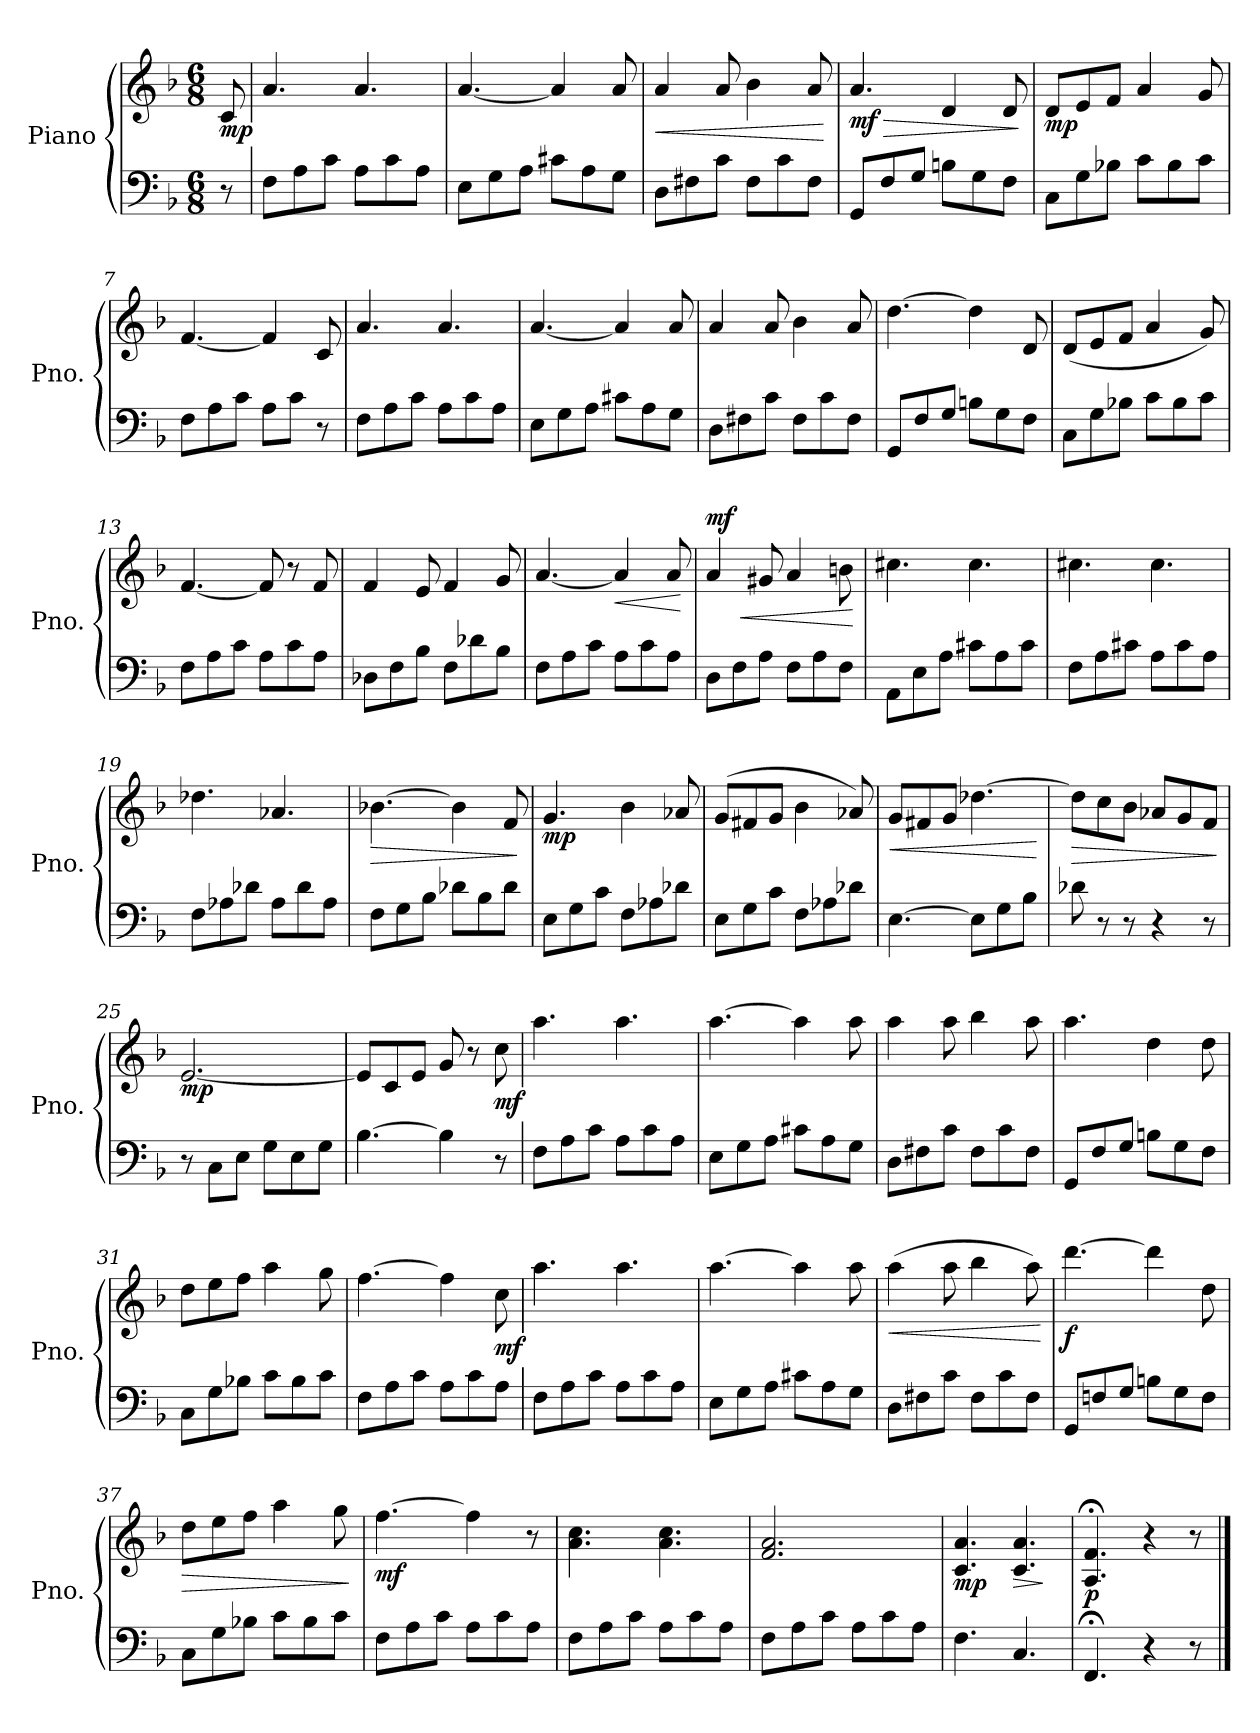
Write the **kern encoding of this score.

**kern	**kern	**dynam
*part1	*part1	*part1
*staff2	*staff1	*staff1/2
*I"Piano	*	*
*I'Pno.	*	*
*clefF4	*clefG2	*
*k[b-]	*k[b-]	*
*M6/8	*M6/8	*
*MM75	*MM75	*
=1	=1	=1
!	!	!LO:DY:b
8r	8c/	mp
=2	=2	=2
8F\L	4.a/	.
8A\	.	.
8c\J	.	.
8A\L	4.a/	.
8c\	.	.
8A\J	.	.
=3	=3	=3
8E\L	[4.a/	.
8G\	.	.
8A\J	.	.
8c#X\L	4a/]	.
8A\	.	.
8G\J	8a/	.
=4	=4	=4
!	!	!LO:HP:b
8D\L	4a/	<
8F#X\	.	.
8c\J	8a/	.
8F#\L	4b-\	.
8c\	.	.
8F#\J	8a/	.
.	.	[
=5	=5	=5
!	!	!LO:HP:b
!	!	!LO:DY:n=1:b
8GG/L	4.a/	> mf
8F/	.	.
8G/J	.	.
8Bn\L	4d/	.
8G\	.	.
8F\J	8d/	.
.	.	]
=6	=6	=6
!	!	!LO:DY:b
8C\L	8d/L	mp
8G\	8e/	.
8B-X\J	8f/J	.
8c\L	4a/	.
8B-\	.	.
8c\J	8g/	.
=7	=7	=7
8F\L	[4.f/	.
8A\	.	.
8c\J	.	.
8A\L	4f/]	.
8c\J	.	.
8r	8c/	.
=8	=8	=8
8F\L	4.a/	.
8A\	.	.
8c\J	.	.
8A\L	4.a/	.
8c\	.	.
8A\J	.	.
=9	=9	=9
8E\L	[4.a/	.
8G\	.	.
8A\J	.	.
8c#X\L	4a/]	.
8A\	.	.
8G\J	8a/	.
=10	=10	=10
8D\L	4a/	.
8F#X\	.	.
8c\J	8a/	.
8F#\L	4b-\	.
8c\	.	.
8F#\J	8a/	.
=11	=11	=11
8GG/L	[4.dd\	.
8F/	.	.
8G/J	.	.
8Bn\L	4dd\]	.
8G\	.	.
8F\J	8d/	.
=12	=12	=12
8C\L	(<8d/L	.
8G\	8e/	.
8B-X\J	8f/J	.
8c\L	4a/	.
8B-\	.	.
8c\J	8g/)	.
=13	=13	=13
8F\L	[4.f/	.
8A\	.	.
8c\J	.	.
8A\L	8f/]	.
8c\	8r	.
8A\J	8f/	.
=14	=14	=14
8D-X\L	4f/	.
8F\	.	.
8B-\J	8e/	.
8F\L	4f/	.
8d-X\	.	.
8B-\J	8g/	.
=15	=15	=15
8F\L	[4.a/	.
8A\	.	.
8c\J	.	.
!	!	!LO:HP:b
8A\L	4a/]	<
8c\	.	.
8A\J	8a/	.
.	.	[
=16	=16	=16
!	!	!LO:HP:b
!	!	!LO:DY:n=1:a
8D\L	4a/	< mf
8F\	.	.
8A\J	8g#X/	.
8F\L	4a/	.
8A\	.	.
8F\J	8bn\	.
.	.	[
=17	=17	=17
8AA\L	4.cc#X\	.
8E\	.	.
8A\J	.	.
8c#X\L	4.cc#\	.
8A\	.	.
8c#\J	.	.
=18	=18	=18
8F\L	4.cc#X\	.
8A\	.	.
8c#X\J	.	.
8A\L	4.cc#\	.
8c#\	.	.
8A\J	.	.
=19	=19	=19
8F\L	4.dd-X\	.
8A-X\	.	.
8d-X\J	.	.
8A-\L	4.a-X/	.
8d-\	.	.
8A-\J	.	.
=20	=20	=20
!	!	!LO:HP:b
8F\L	[4.b-X\	>
8G\	.	.
8B-\J	.	.
8d-X\L	4b-\]	.
8B-\	.	.
8d-\J	8f/	.
.	.	]
=21	=21	=21
!	!	!LO:DY:b
8E\L	4.g/	mp
8G\	.	.
8c\J	.	.
8F\L	4b-\	.
8A-X\	.	.
8d-X\J	8a-X/	.
=22	=22	=22
8E\L	(>8g/L	.
8G\	8f#X/	.
8c\J	8g/J	.
8F\L	4b-\	.
8A-X\	.	.
8d-X\J	8a-X/)	.
=23	=23	=23
!	!	!LO:HP:b
[4.E\	8g/L	<
.	8f#X/	.
.	8g/J	.
8E\L]	[4.dd-X\	.
8G\	.	.
8B-\J	.	.
.	.	[
=24	=24	=24
!	!	!LO:HP:b
8d-X\	8dd-\L]	>
8r	8cc\	.
8r	8b-\J	.
4r	8a-X/L	.
.	8g/	.
8r	8f/J	.
.	.	]
=25	=25	=25
!	!	!LO:DY:b
8r	[2.e/	mp
8C\L	.	.
8E\J	.	.
8G\L	.	.
8E\	.	.
8G\J	.	.
=26	=26	=26
[4.B-\	8e/L]	.
.	8c/	.
.	8e/J	.
4B-\]	8g/	.
.	8r	.
!	!	!LO:DY:b
8r	8cc\	mf
=27	=27	=27
8F\L	4.aa\	.
8A\	.	.
8c\J	.	.
8A\L	4.aa\	.
8c\	.	.
8A\J	.	.
=28	=28	=28
8E\L	[4.aa\	.
8G\	.	.
8A\J	.	.
8c#X\L	4aa\]	.
8A\	.	.
8G\J	8aa\	.
=29	=29	=29
8D\L	4aa\	.
8F#X\	.	.
8c\J	8aa\	.
8F#\L	4bb-\	.
8c\	.	.
8F#\J	8aa\	.
=30	=30	=30
8GG/L	4.aa\	.
8F/	.	.
8G/J	.	.
8Bn\L	4dd\	.
8G\	.	.
8F\J	8dd\	.
=31	=31	=31
8C\L	8dd\L	.
8G\	8ee\	.
8B-X\J	8ff\J	.
8c\L	4aa\	.
8B-\	.	.
8c\J	8gg\	.
=32	=32	=32
8F\L	[4.ff\	.
8A\	.	.
8c\J	.	.
8A\L	4ff\]	.
8c\	.	.
!	!	!LO:DY:b
8A\J	8cc\	mf
=33	=33	=33
8F\L	4.aa\	.
8A\	.	.
8c\J	.	.
8A\L	4.aa\	.
8c\	.	.
8A\J	.	.
=34	=34	=34
8E\L	[4.aa\	.
8G\	.	.
8A\J	.	.
8c#X\L	4aa\]	.
8A\	.	.
8G\J	8aa\	.
=35	=35	=35
!	!	!LO:HP:b
8D\L	(>4aa\	<
8F#X\	.	.
8c\J	8aa\	.
8F#\L	4bb-\	.
8c\	.	.
8F#\J	8aa\)	.
.	.	[
=36	=36	=36
!	!	!LO:DY:b
8GG/L	[4.ddd\	f
8Fn/	.	.
8G/J	.	.
8Bn\L	4ddd\]	.
8G\	.	.
8F\J	8dd\	.
=37	=37	=37
!	!	!LO:HP:b
8C\L	8dd\L	>
8G\	8ee\	.
8B-X\J	8ff\J	.
8c\L	4aa\	.
8B-\	.	.
8c\J	8gg\	.
.	.	]
=38	=38	=38
!	!	!LO:DY:b
8F\L	[4.ff\	mf
8A\	.	.
8c\J	.	.
8A\L	4ff\]	.
8c\	.	.
8A\J	8r	.
=39	=39	=39
8F\L	4.a\ 4.cc\	.
8A\	.	.
8c\J	.	.
8A\L	4.a\ 4.cc\	.
8c\	.	.
8A\J	.	.
=40	=40	=40
8F\L	2.f/ 2.a/	.
8A\	.	.
8c\J	.	.
8A\L	.	.
8c\	.	.
8A\J	.	.
=41	=41	=41
!	!	!LO:DY:b
4.F\	4.c/ 4.a/	mp
!	!	!LO:HP:b
4.C/	4.c/ 4.a/	>
.	.	]
=42	=42	=42
!	!	!LO:DY:b
4.FF;</	4.A/;< 4.f/;<	p
4r	4r	.
8r	8r	.
==	==	==
*-	*-	*-
